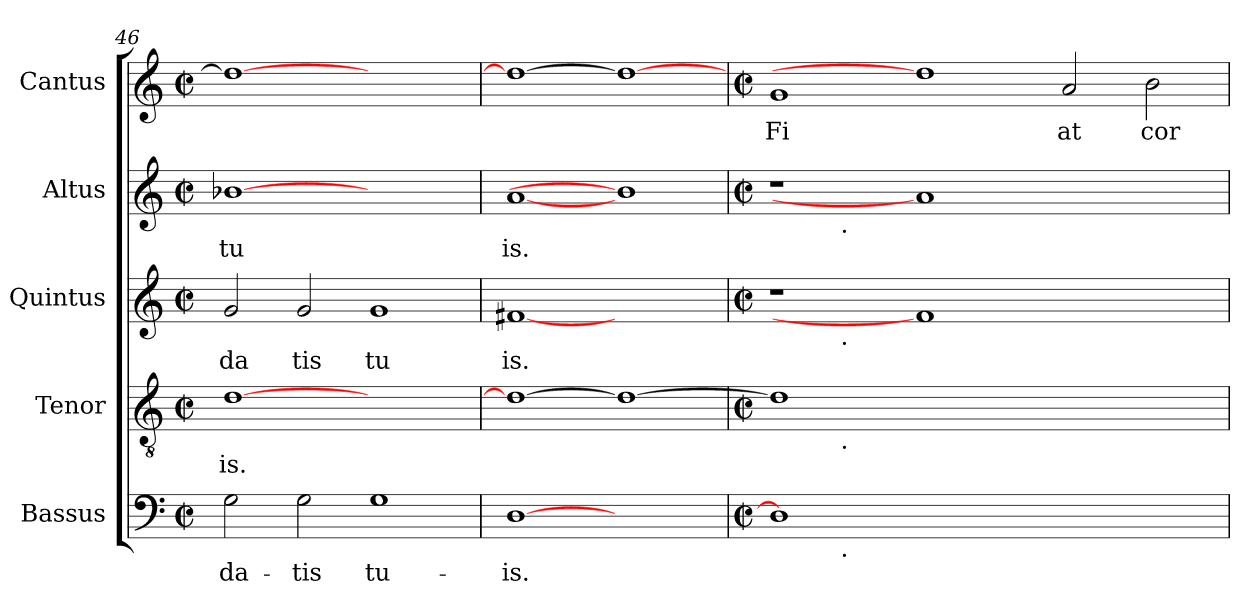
**kern	**text	**kern	**text	**kern	**text	**kern	**text	**kern	**text
*part5	*part5	*part4	*part4	*part3	*part3	*part2	*part2	*part1	*part1
*staff5	*staff5	*staff4	*staff4	*staff3	*staff3	*staff2	*staff2	*staff1	*staff1
*I"Bassus	*	*I"Tenor	*	*I"Quintus	*	*I"Altus	*	*I"Cantus	*
*clefF4	*	*clefGv2	*	*clefG2	*	*clefG2	*	*clefG2	*
*k[]	*	*k[]	*	*k[]	*	*k[]	*	*k[]	*
*C:	*	*C:	*	*C:	*	*C:	*	*C:	*
*M2/2	*	*M2/2	*	*M2/2	*	*M2/2	*	*M2/2	*
*met(c|)	*	*met(c|)	*	*met(c|)	*	*met(c|)	*	*met(c|)	*
=46	=46	=46	=46	=46	=46	=46	=46	=46	=46
!	!LO:LY:b:cj	!	!LO:LY:b:cj	!	!LO:LY:b:cj	!	!LO:LY:b:cj	!	!LO:LY:b:cj
2G\	-da-	[>1d	is.	2g/	da	[1b-X	tu	1dd_>	.
!	!LO:LY:b:cj	!	!	!	!LO:LY:b:cj	!	!	!	!
2G\	-tis	.	.	2g/	tis	.	.	.	.
!	!LO:LY:b:cj	!	!	!	!LO:LY:b:cj	!	!	!	!
1G	tu-	1ryy	.	1g	tu	1ryy	.	1ryy	.
=47	=47	=47	=47	=47	=47	=47	=47	=47	=47
!	!LO:LY:b:cj	!	!LO:LY:b:cj	!	!LO:LY:b:cj	!	!LO:LY:b:cj	!	!LO:LY:b:cj
[1D	-is.	1d_	.	[1f#X	is.	[1a	is.	1dd_	.
1ryy	.	1d_	.	1ryy	.	1b-]	.	1dd_	.
!!LO:PB:g=z
=48!	=48!	=48!	=48!	=48!	=48!	=48!	=48!	=48!	=48!
*M2/2	*	*M2/2	*	*M2/2	*	*M2/2	*	*M2/2	*
*met(c|)	*	*met(c|)	*	*met(c|)	*	*met(c|)	*	*met(c|)	*
!	!	!	!	!	!	!	!	!	!LO:LY:b:cj
*^	*	*^	*	*^	*	*^	*	*	*
1D]	4...ryy	.	1d]	4...ryy	.	1r	4...ryy	.	1r	4...ryy	.	1g	Fi
!	!	!	!	!	!	!	!	!	!	!LO:TX:b:t=.	!	!	!
!	!	!	!	!	!	!	!LO:TX:b:t=.	!	!	!	!	!	!
!	!	!	!	!LO:TX:b:t=.	!	!	!	!	!	!	!	!	!
!	!LO:TX:b:t=.	!	!	!	!	!	!	!	!	!	!	!	!
.	1ryy	.	.	1ryy	.	.	1ryy	.	.	1ryy	.	.	.
0ryy	.	.	0ryy	.	.	1f#]	.	.	1a]	.	.	1dd]	.
.	1ryy	.	.	1ryy	.	.	1ryy	.	.	1ryy	.	.	.
!	!	!	!	!	!	!	!	!	!	!	!	!	!LO:LY:b:cj
.	.	.	.	.	.	1ryy	.	.	1ryy	.	.	2a/	at
.	2ryy	.	.	2ryy	.	.	2ryy	.	.	2ryy	.	.	.
!	!	!	!	!	!	!	!	!	!	!	!	!	!LO:LY:b:cj
.	.	.	.	.	.	.	.	.	.	.	.	2b\	cor
.	32ryy	.	.	32ryy	.	.	32ryy	.	.	32ryy	.	.	.
*v	*v	*	*	*	*	*v	*v	*	*v	*v	*	*	*
*	*	*v	*v	*	*	*	*	*	*	*
=	=	=	=	=	=	=	=	=	=
*-	*-	*-	*-	*-	*-	*-	*-	*-	*-
